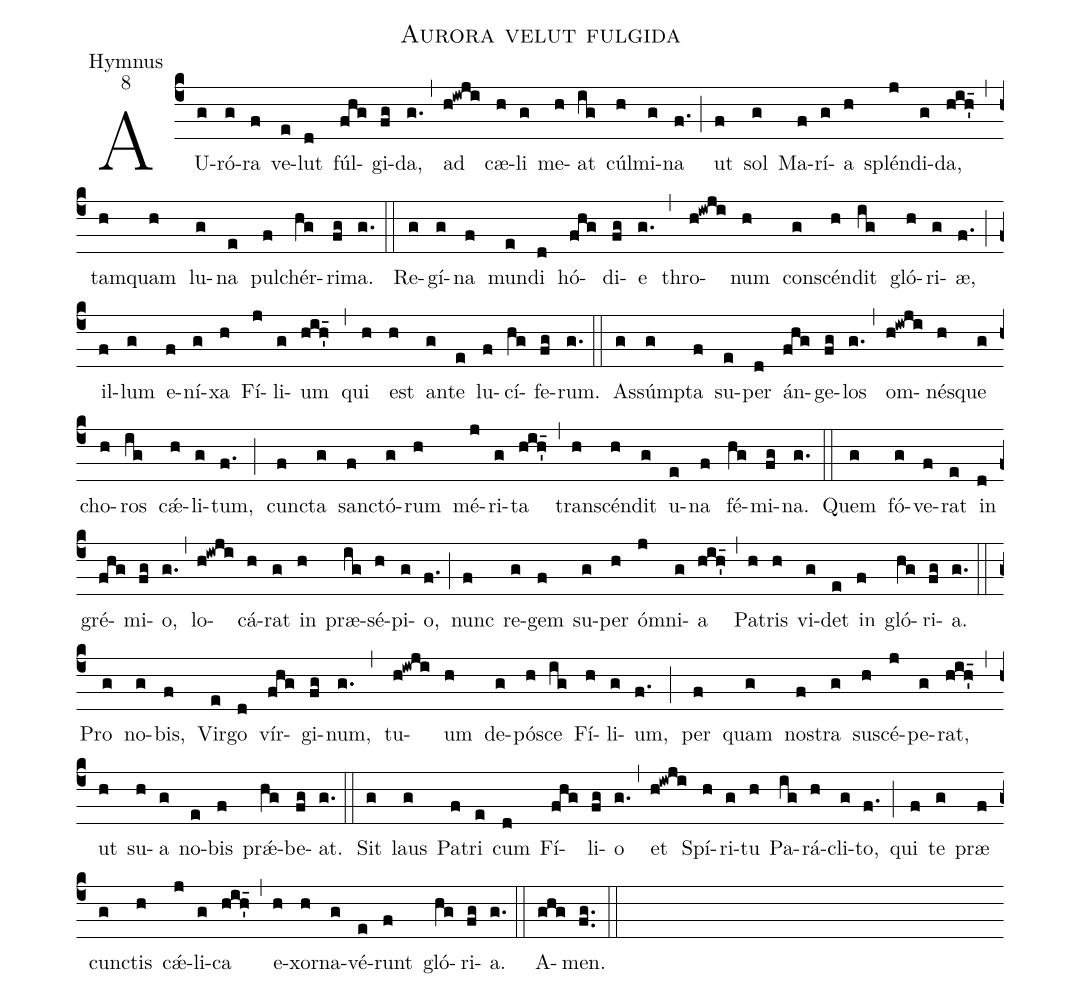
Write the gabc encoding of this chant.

name:Aurora velut fulgida;
office-part:Hymnus;
mode:8;
%%
(c4)
AU(g)ró(g)ra(f) ve(e)lut(d) fúl(fhg)gi(fg)da,(g.) (,)
ad(h!iwji) cæ(h)li(g) me(h)at(ig) cúl(h)mi(g)na(f.) (;)
ut(f) sol(g) Ma(f)rí(g)a(h) splén(j)di(g)da,(hih'_15) (,)
tam(h)quam(h) lu(g)na(e) pul(f)chér(hg)ri(fg)ma.(g.) (::)
Re(g)gí(g)na(f) mun(e)di(d) hó(fhg)di(fg)e(g.) (,)
thro(h!iwji)num(h) con(g)scén(h)dit(ig) gló(h)ri(g)æ,(f.) (;)
il(f)lum(g) e(f)ní(g)xa(h) Fí(j)li(g)um(hih'_15) (,)
qui(h) est(h) an(g)te(e) lu(f)cí(hg)fe(fg)rum.(g.) (::)

As(g)súm(g)pta(f) su(e)per(d) án(fhg)ge(fg)los(g.) (,)
om(h!iwji)nés(h)que(g) cho(h)ros(ig) cǽ(h)li(g)tum,(f.) (;)
cun(f)cta(g) san(f)ctó(g)rum(h) mé(j)ri(g)ta(hih'_15) (,)
tran(h)scén(h)dit(g) u(e)na(f) fé(hg)mi(fg)na.(g.) (::)

Quem(g) fó(g)ve(f)rat(e) in(d) gré(fhg)mi(fg)o,(g.) (,)
lo(h!iwji)cá(h)rat(g) in(h) præ(ig)sé(h)pi(g)o,(f.) (;)
nunc(f) re(g)gem(f) su(g)per(h) óm(j)ni(g)a(hih'_15) (,)
Pa(h)tris(h) vi(g)det(e) in(f) gló(hg)ri(fg)a.(g.) (::)

Pro(g) no(g)bis,(f) Vir(e)go(d) vír(fhg)gi(fg)num,(g.) (,)
tu(h!iwji)um(h) de(g)pó(h)sce(ig) Fí(h)li(g)um,(f.) (;)
per(f) quam(g) no(f)stra(g) su(h)scé(j)pe(g)rat,(hih'_15) (,)
ut(h) su(h)a(g) no(e)bis(f) prǽ(hg)be(fg)at.(g.) (::)

Sit(g) laus(g) Pa(f)tri(e) cum(d) Fí(fhg)li(fg)o(g.) (,)
et(h!iwji) Spí(h)ri(g)tu(h) Pa(ig)rá(h)cli(g)to,(f.) (;)
qui(f) te(g) præ(f) cun(g)ctis(h) cǽ(j)li(g)ca(hih'_15) (,)
e(h)xor(h)na(g)vé(e)runt(f) gló(hg)ri(fg)a.(g.) (::)

A(ghg)men.(fg..) (::)
